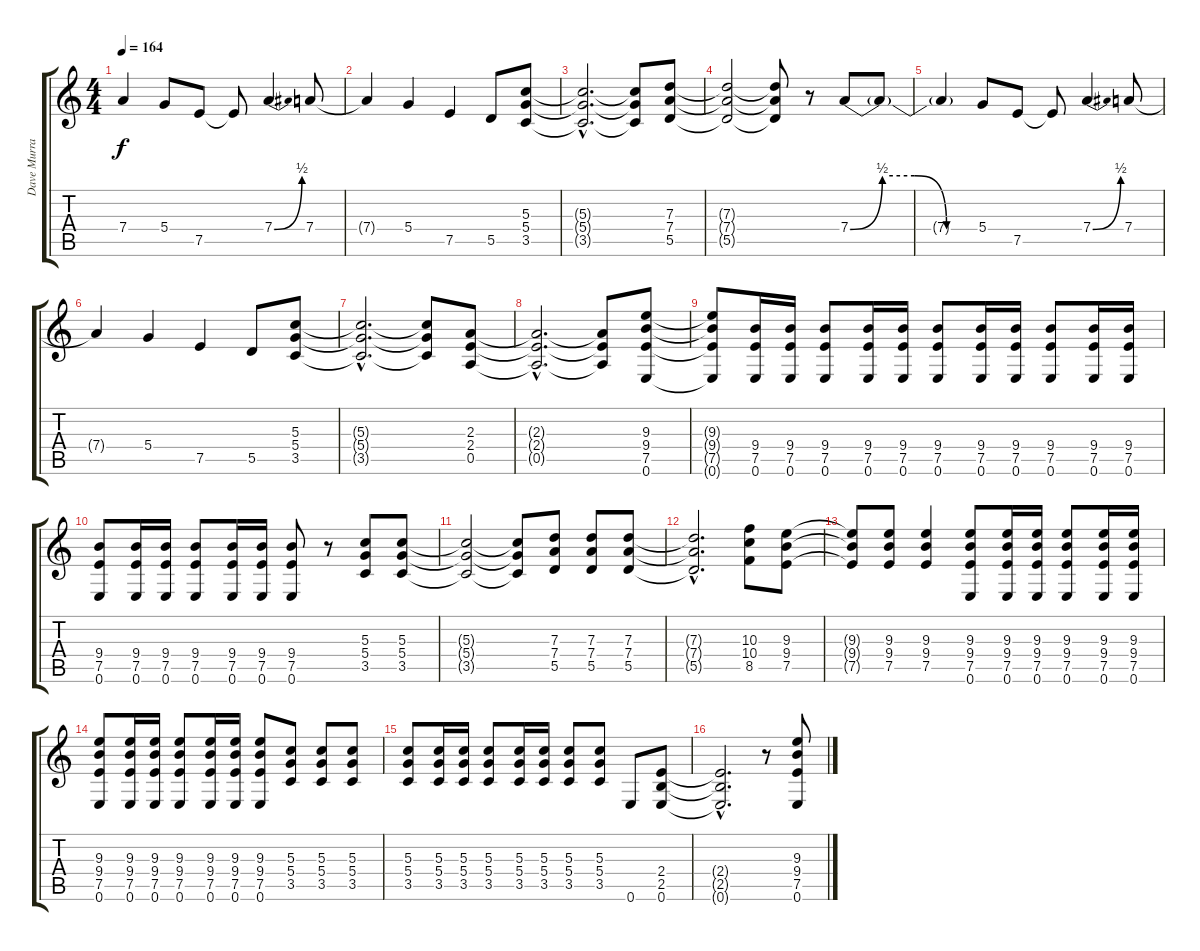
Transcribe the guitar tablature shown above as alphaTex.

\track ("Dave Murray (Guitar 2)" "Dave Murra") {instrument distortionguitar}
\staff {score tabs}
\tuning (E4 B3 G3 D3 A2 E2) {hide}
\ts (4 4)
\tempo 164
\clef g2
\ks c
7.4{t}.4{dy f} 5.4.8 7.5.8 7.5{t}.8 7.4{be (bend 0 0 60 2)}.4 7.4.8 |
7.4{t}.4 5.4.4 7.5.4 5.5.8 (5.3 5.4 3.5).8 |
(5.3{hac t} 5.4{hac t} 3.5{hac t}).2{d} (5.3{t} 5.4{t} 3.5{t}).8 (7.3 7.4 5.5).8 |
(7.3{t} 7.4{t} 5.5{t}).2 (7.3{t} 7.4{t} 5.5{t}).8 r.8 7.4{be (custom 0 0 15 2 30 2 45 0 60 0)}.8 7.4{t}.8 |
7.4{t}.4 5.4.8 7.5.8 7.5{t}.8 7.4{be (bend 0 0 60 2)}.4 7.4.8 |
7.4{t}.4 5.4.4 7.5.4 5.5.8 (5.3 5.4 3.5).8 |
(5.3{hac t} 5.4{hac t} 3.5{hac t}).2{d} (5.3{t} 5.4{t} 3.5{t}).8 (2.3 2.4 0.5).8 |
(2.3{hac t} 2.4{hac t} 0.5{hac t}).2{d} (2.3{t} 2.4{t} 0.5{t}).8 (9.3 9.4 7.5 0.6).8 |
(9.3{t} 9.4{t} 7.5{t} 0.6{t}).8 (9.4 7.5 0.6).16 (9.4 7.5 0.6).16 (9.4 7.5 0.6).8 (9.4 7.5 0.6).16 (9.4 7.5 0.6).16 (9.4 7.5 0.6).8 (9.4 7.5 0.6).16 (9.4 7.5 0.6).16 (9.4 7.5 0.6).8 (9.4 7.5 0.6).16 (9.4 7.5 0.6).16 |
(9.4 7.5 0.6).8 (9.4 7.5 0.6).16 (9.4 7.5 0.6).16 (9.4 7.5 0.6).8 (9.4 7.5 0.6).16 (9.4 7.5 0.6).16 (9.4 7.5 0.6).8 r.8 (5.3 5.4 3.5).8 (5.3 5.4 3.5).8 |
(5.3{t} 5.4{t} 3.5{t}).2 (5.3{t} 5.4{t} 3.5{t}).8 (7.3 7.4 5.5).8 (7.3 7.4 5.5).8 (7.3 7.4 5.5).8 |
(7.3{hac t} 7.4{hac t} 5.5{hac t}).2{d} (10.3 10.4 8.5).8 (9.3 9.4 7.5).8 |
(9.3{t} 9.4{t} 7.5{t}).8 (9.3 9.4 7.5).8 (9.3 9.4 7.5).4 (9.3 9.4 7.5 0.6).8 (9.3 9.4 7.5 0.6).16 (9.3 9.4 7.5 0.6).16 (9.3 9.4 7.5 0.6).8 (9.3 9.4 7.5 0.6).16 (9.3 9.4 7.5 0.6).16 |
(9.3 9.4 7.5 0.6).8 (9.3 9.4 7.5 0.6).16 (9.3 9.4 7.5 0.6).16 (9.3 9.4 7.5 0.6).8 (9.3 9.4 7.5 0.6).16 (9.3 9.4 7.5 0.6).16 (9.3 9.4 7.5 0.6).8 (5.3 5.4 3.5).8 (5.3 5.4 3.5).8 (5.3 5.4 3.5).8 |
(5.3 5.4 3.5).8 (5.3 5.4 3.5).16 (5.3 5.4 3.5).16 (5.3 5.4 3.5).8 (5.3 5.4 3.5).16 (5.3 5.4 3.5).16 (5.3 5.4 3.5).8 (5.3 5.4 3.5).8 0.6.8 (2.4 2.5 0.6).8 |
(2.4{hac t} 2.5{hac t} 0.6{hac t}).2{d} r.8 (9.3 9.4 7.5 0.6).8
